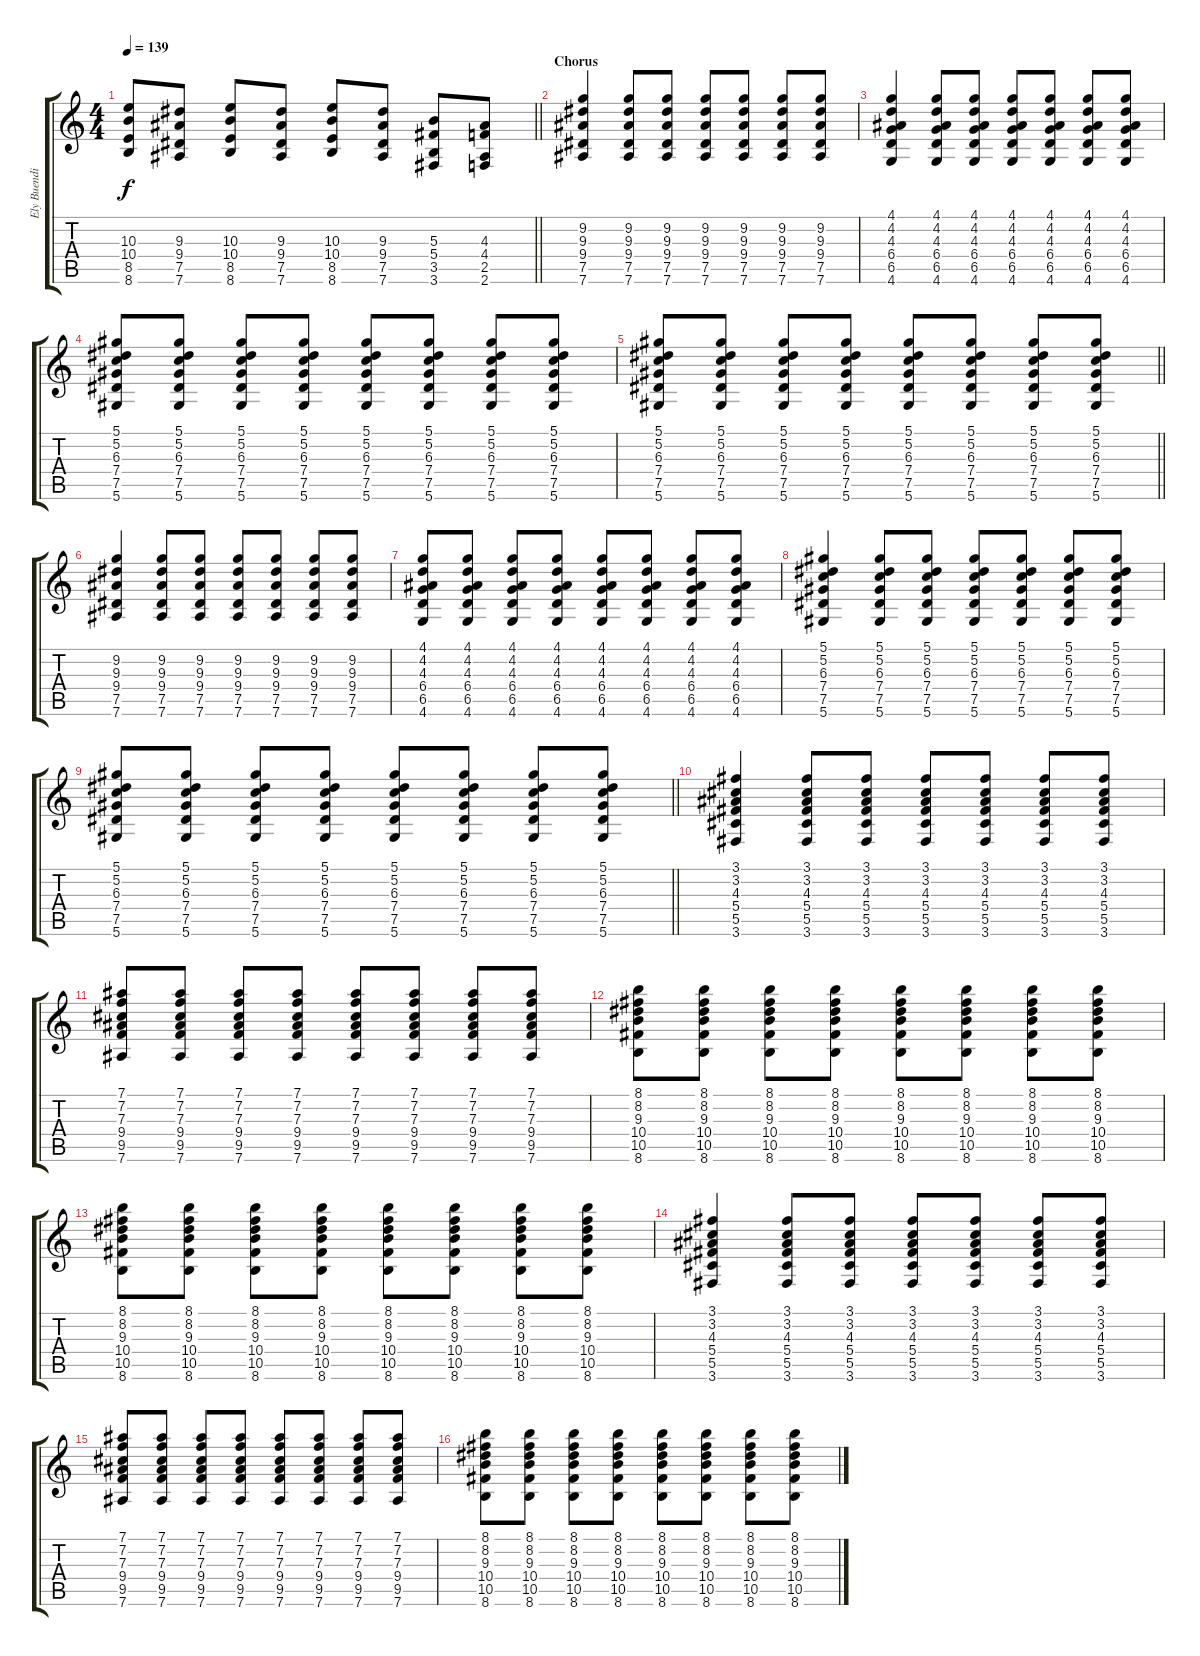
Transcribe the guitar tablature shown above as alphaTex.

\track ("Ely Buendia(Rhythm)" "Ely Buendi") {instrument electricguitarjazz}
\staff {score tabs}
\tuning (Eb4 Bb3 Gb3 Db3 Ab2 Eb2) {hide}
\ts (4 4)
\tempo 139
\clef g2
\barLineRight lightlight
\ks c
(10.3 10.4 8.5 8.6).8{dy f} (9.3 9.4 7.5 7.6).8 (10.3 10.4 8.5 8.6).8 (9.3 9.4 7.5 7.6).8 (10.3 10.4 8.5 8.6).8 (9.3 9.4 7.5 7.6).8 (5.3 5.4 3.5 3.6).8 (4.3 4.4 2.5 2.6).8 |
\section ("" "Chorus")
(9.2 9.3 9.4 7.5 7.6).4 (9.2 9.3 9.4 7.5 7.6).8 (9.2 9.3 9.4 7.5 7.6).8 (9.2 9.3 9.4 7.5 7.6).8 (9.2 9.3 9.4 7.5 7.6).8 (9.2 9.3 9.4 7.5 7.6).8 (9.2 9.3 9.4 7.5 7.6).8 |
(4.1 4.2 4.3 6.4 6.5 4.6).4 (4.1 4.2 4.3 6.4 6.5 4.6).8 (4.1 4.2 4.3 6.4 6.5 4.6).8 (4.1 4.2 4.3 6.4 6.5 4.6).8 (4.1 4.2 4.3 6.4 6.5 4.6).8 (4.1 4.2 4.3 6.4 6.5 4.6).8 (4.1 4.2 4.3 6.4 6.5 4.6).8 |
(5.1 5.2 6.3 7.4 7.5 5.6).8 (5.1 5.2 6.3 7.4 7.5 5.6).8 (5.1 5.2 6.3 7.4 7.5 5.6).8 (5.1 5.2 6.3 7.4 7.5 5.6).8 (5.1 5.2 6.3 7.4 7.5 5.6).8 (5.1 5.2 6.3 7.4 7.5 5.6).8 (5.1 5.2 6.3 7.4 7.5 5.6).8 (5.1 5.2 6.3 7.4 7.5 5.6).8 |
\barLineRight lightlight
(5.1 5.2 6.3 7.4 7.5 5.6).8 (5.1 5.2 6.3 7.4 7.5 5.6).8 (5.1 5.2 6.3 7.4 7.5 5.6).8 (5.1 5.2 6.3 7.4 7.5 5.6).8 (5.1 5.2 6.3 7.4 7.5 5.6).8 (5.1 5.2 6.3 7.4 7.5 5.6).8 (5.1 5.2 6.3 7.4 7.5 5.6).8 (5.1 5.2 6.3 7.4 7.5 5.6).8 |
(9.2 9.3 9.4 7.5 7.6).4 (9.2 9.3 9.4 7.5 7.6).8 (9.2 9.3 9.4 7.5 7.6).8 (9.2 9.3 9.4 7.5 7.6).8 (9.2 9.3 9.4 7.5 7.6).8 (9.2 9.3 9.4 7.5 7.6).8 (9.2 9.3 9.4 7.5 7.6).8 |
(4.1 4.2 4.3 6.4 6.5 4.6).8 (4.1 4.2 4.3 6.4 6.5 4.6).8 (4.1 4.2 4.3 6.4 6.5 4.6).8 (4.1 4.2 4.3 6.4 6.5 4.6).8 (4.1 4.2 4.3 6.4 6.5 4.6).8 (4.1 4.2 4.3 6.4 6.5 4.6).8 (4.1 4.2 4.3 6.4 6.5 4.6).8 (4.1 4.2 4.3 6.4 6.5 4.6).8 |
(5.1 5.2 6.3 7.4 7.5 5.6).4 (5.1 5.2 6.3 7.4 7.5 5.6).8 (5.1 5.2 6.3 7.4 7.5 5.6).8 (5.1 5.2 6.3 7.4 7.5 5.6).8 (5.1 5.2 6.3 7.4 7.5 5.6).8 (5.1 5.2 6.3 7.4 7.5 5.6).8 (5.1 5.2 6.3 7.4 7.5 5.6).8 |
\barLineRight lightlight
(5.1 5.2 6.3 7.4 7.5 5.6).8 (5.1 5.2 6.3 7.4 7.5 5.6).8 (5.1 5.2 6.3 7.4 7.5 5.6).8 (5.1 5.2 6.3 7.4 7.5 5.6).8 (5.1 5.2 6.3 7.4 7.5 5.6).8 (5.1 5.2 6.3 7.4 7.5 5.6).8 (5.1 5.2 6.3 7.4 7.5 5.6).8 (5.1 5.2 6.3 7.4 7.5 5.6).8 |
(3.1 3.2 4.3 5.4 5.5 3.6).4 (3.1 3.2 4.3 5.4 5.5 3.6).8 (3.1 3.2 4.3 5.4 5.5 3.6).8 (3.1 3.2 4.3 5.4 5.5 3.6).8 (3.1 3.2 4.3 5.4 5.5 3.6).8 (3.1 3.2 4.3 5.4 5.5 3.6).8 (3.1 3.2 4.3 5.4 5.5 3.6).8 |
(7.1 7.2 7.3 9.4 9.5 7.6).8 (7.1 7.2 7.3 9.4 9.5 7.6).8 (7.1 7.2 7.3 9.4 9.5 7.6).8 (7.1 7.2 7.3 9.4 9.5 7.6).8 (7.1 7.2 7.3 9.4 9.5 7.6).8 (7.1 7.2 7.3 9.4 9.5 7.6).8 (7.1 7.2 7.3 9.4 9.5 7.6).8 (7.1 7.2 7.3 9.4 9.5 7.6).8 |
(8.1 8.2 9.3 10.4 10.5 8.6).8 (8.1 8.2 9.3 10.4 10.5 8.6).8 (8.1 8.2 9.3 10.4 10.5 8.6).8 (8.1 8.2 9.3 10.4 10.5 8.6).8 (8.1 8.2 9.3 10.4 10.5 8.6).8 (8.1 8.2 9.3 10.4 10.5 8.6).8 (8.1 8.2 9.3 10.4 10.5 8.6).8 (8.1 8.2 9.3 10.4 10.5 8.6).8 |
(8.1 8.2 9.3 10.4 10.5 8.6).8 (8.1 8.2 9.3 10.4 10.5 8.6).8 (8.1 8.2 9.3 10.4 10.5 8.6).8 (8.1 8.2 9.3 10.4 10.5 8.6).8 (8.1 8.2 9.3 10.4 10.5 8.6).8 (8.1 8.2 9.3 10.4 10.5 8.6).8 (8.1 8.2 9.3 10.4 10.5 8.6).8 (8.1 8.2 9.3 10.4 10.5 8.6).8 |
(3.1 3.2 4.3 5.4 5.5 3.6).4 (3.1 3.2 4.3 5.4 5.5 3.6).8 (3.1 3.2 4.3 5.4 5.5 3.6).8 (3.1 3.2 4.3 5.4 5.5 3.6).8 (3.1 3.2 4.3 5.4 5.5 3.6).8 (3.1 3.2 4.3 5.4 5.5 3.6).8 (3.1 3.2 4.3 5.4 5.5 3.6).8 |
(7.1 7.2 7.3 9.4 9.5 7.6).8 (7.1 7.2 7.3 9.4 9.5 7.6).8 (7.1 7.2 7.3 9.4 9.5 7.6).8 (7.1 7.2 7.3 9.4 9.5 7.6).8 (7.1 7.2 7.3 9.4 9.5 7.6).8 (7.1 7.2 7.3 9.4 9.5 7.6).8 (7.1 7.2 7.3 9.4 9.5 7.6).8 (7.1 7.2 7.3 9.4 9.5 7.6).8 |
(8.1 8.2 9.3 10.4 10.5 8.6).8 (8.1 8.2 9.3 10.4 10.5 8.6).8 (8.1 8.2 9.3 10.4 10.5 8.6).8 (8.1 8.2 9.3 10.4 10.5 8.6).8 (8.1 8.2 9.3 10.4 10.5 8.6).8 (8.1 8.2 9.3 10.4 10.5 8.6).8 (8.1 8.2 9.3 10.4 10.5 8.6).8 (8.1 8.2 9.3 10.4 10.5 8.6).8
